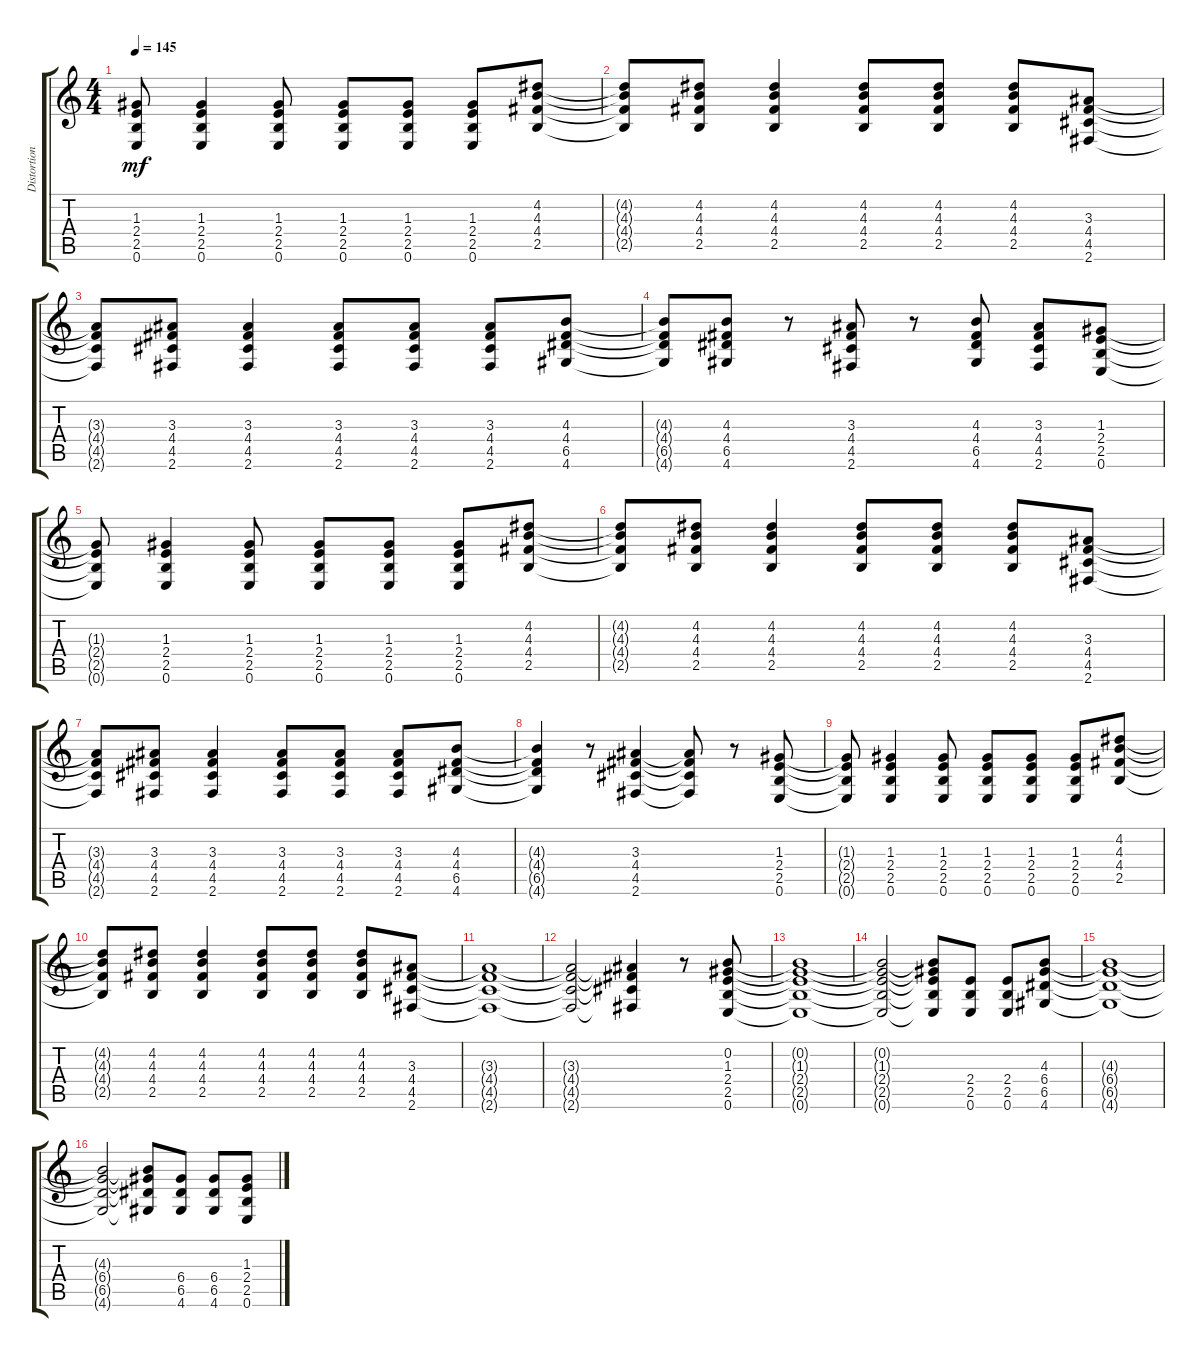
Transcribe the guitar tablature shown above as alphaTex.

\track ("Distortion Overdub 2" "Distortion") {instrument distortionguitar}
\staff {score tabs}
\tuning (E4 B3 G3 D3 A2 E2) {hide}
\ts (4 4)
\tempo 145
\clef g2
\ks c
(1.3{t} 2.4{t} 2.5{t} 0.6{t}).8{dy mf} (1.3 2.4 2.5 0.6).4 (1.3 2.4 2.5 0.6).8 (1.3 2.4 2.5 0.6).8 (1.3 2.4 2.5 0.6).8 (1.3 2.4 2.5 0.6).8 (4.2 4.3 4.4 2.5).8 |
(4.2{t} 4.3{t} 4.4{t} 2.5{t}).8 (4.2 4.3 4.4 2.5).8 (4.2 4.3 4.4 2.5).4 (4.2 4.3 4.4 2.5).8 (4.2 4.3 4.4 2.5).8 (4.2 4.3 4.4 2.5).8 (3.3 4.4 4.5 2.6).8 |
(3.3{t} 4.4{t} 4.5{t} 2.6{t}).8 (3.3 4.4 4.5 2.6).8 (3.3 4.4 4.5 2.6).4 (3.3 4.4 4.5 2.6).8 (3.3 4.4 4.5 2.6).8 (3.3 4.4 4.5 2.6).8 (4.3 4.4 6.5 4.6).8 |
(4.3{t} 4.4{t} 6.5{t} 4.6{t}).8 (4.3 4.4 6.5 4.6).8 r.8 (3.3 4.4 4.5 2.6).8 r.8 (4.3 4.4 6.5 4.6).8 (3.3 4.4 4.5 2.6).8 (1.3 2.4 2.5 0.6).8 |
(1.3{t} 2.4{t} 2.5{t} 0.6{t}).8 (1.3 2.4 2.5 0.6).4 (1.3 2.4 2.5 0.6).8 (1.3 2.4 2.5 0.6).8 (1.3 2.4 2.5 0.6).8 (1.3 2.4 2.5 0.6).8 (4.2 4.3 4.4 2.5).8 |
(4.2{t} 4.3{t} 4.4{t} 2.5{t}).8 (4.2 4.3 4.4 2.5).8 (4.2 4.3 4.4 2.5).4 (4.2 4.3 4.4 2.5).8 (4.2 4.3 4.4 2.5).8 (4.2 4.3 4.4 2.5).8 (3.3 4.4 4.5 2.6).8 |
(3.3{t} 4.4{t} 4.5{t} 2.6{t}).8 (3.3 4.4 4.5 2.6).8 (3.3 4.4 4.5 2.6).4 (3.3 4.4 4.5 2.6).8 (3.3 4.4 4.5 2.6).8 (3.3 4.4 4.5 2.6).8 (4.3 4.4 6.5 4.6).8 |
(4.3{t} 4.4{t} 6.5{t} 4.6{t}).4 r.8 (3.3 4.4 4.5 2.6).4 (3.3{t} 4.4{t} 4.5{t} 2.6{t}).8 r.8 (1.3 2.4 2.5 0.6).8 |
(1.3{t} 2.4{t} 2.5{t} 0.6{t}).8 (1.3 2.4 2.5 0.6).4 (1.3 2.4 2.5 0.6).8 (1.3 2.4 2.5 0.6).8 (1.3 2.4 2.5 0.6).8 (1.3 2.4 2.5 0.6).8 (4.2 4.3 4.4 2.5).8 |
(4.2{t} 4.3{t} 4.4{t} 2.5{t}).8 (4.2 4.3 4.4 2.5).8 (4.2 4.3 4.4 2.5).4 (4.2 4.3 4.4 2.5).8 (4.2 4.3 4.4 2.5).8 (4.2 4.3 4.4 2.5).8 (3.3 4.4 4.5 2.6).8 |
(3.3{t} 4.4{t} 4.5{t} 2.6{t}).1 |
(3.3{t} 4.4{t} 4.5{t} 2.6{t}).2 (3.3{t} 4.4{t} 4.5{t} 2.6{t}).4 r.8 (0.2 1.3 2.4 2.5 0.6).8 |
(0.2{t} 1.3{t} 2.4{t} 2.5{t} 0.6{t}).1 |
(0.2{t} 1.3{t} 2.4{t} 2.5{t} 0.6{t}).2 (0.2{t} 1.3{t} 2.4{t} 2.5{t} 0.6{t}).8 (2.4 2.5 0.6).8 (2.4 2.5 0.6).8 (4.3 6.4 6.5 4.6).8 |
(4.3{t} 6.4{t} 6.5{t} 4.6{t}).1 |
(4.3{t} 6.4{t} 6.5{t} 4.6{t}).2 (4.3{t} 6.4{t} 6.5{t} 4.6{t}).8 (6.4 6.5 4.6).8 (6.4 6.5 4.6).8 (1.3 2.4 2.5 0.6).8
